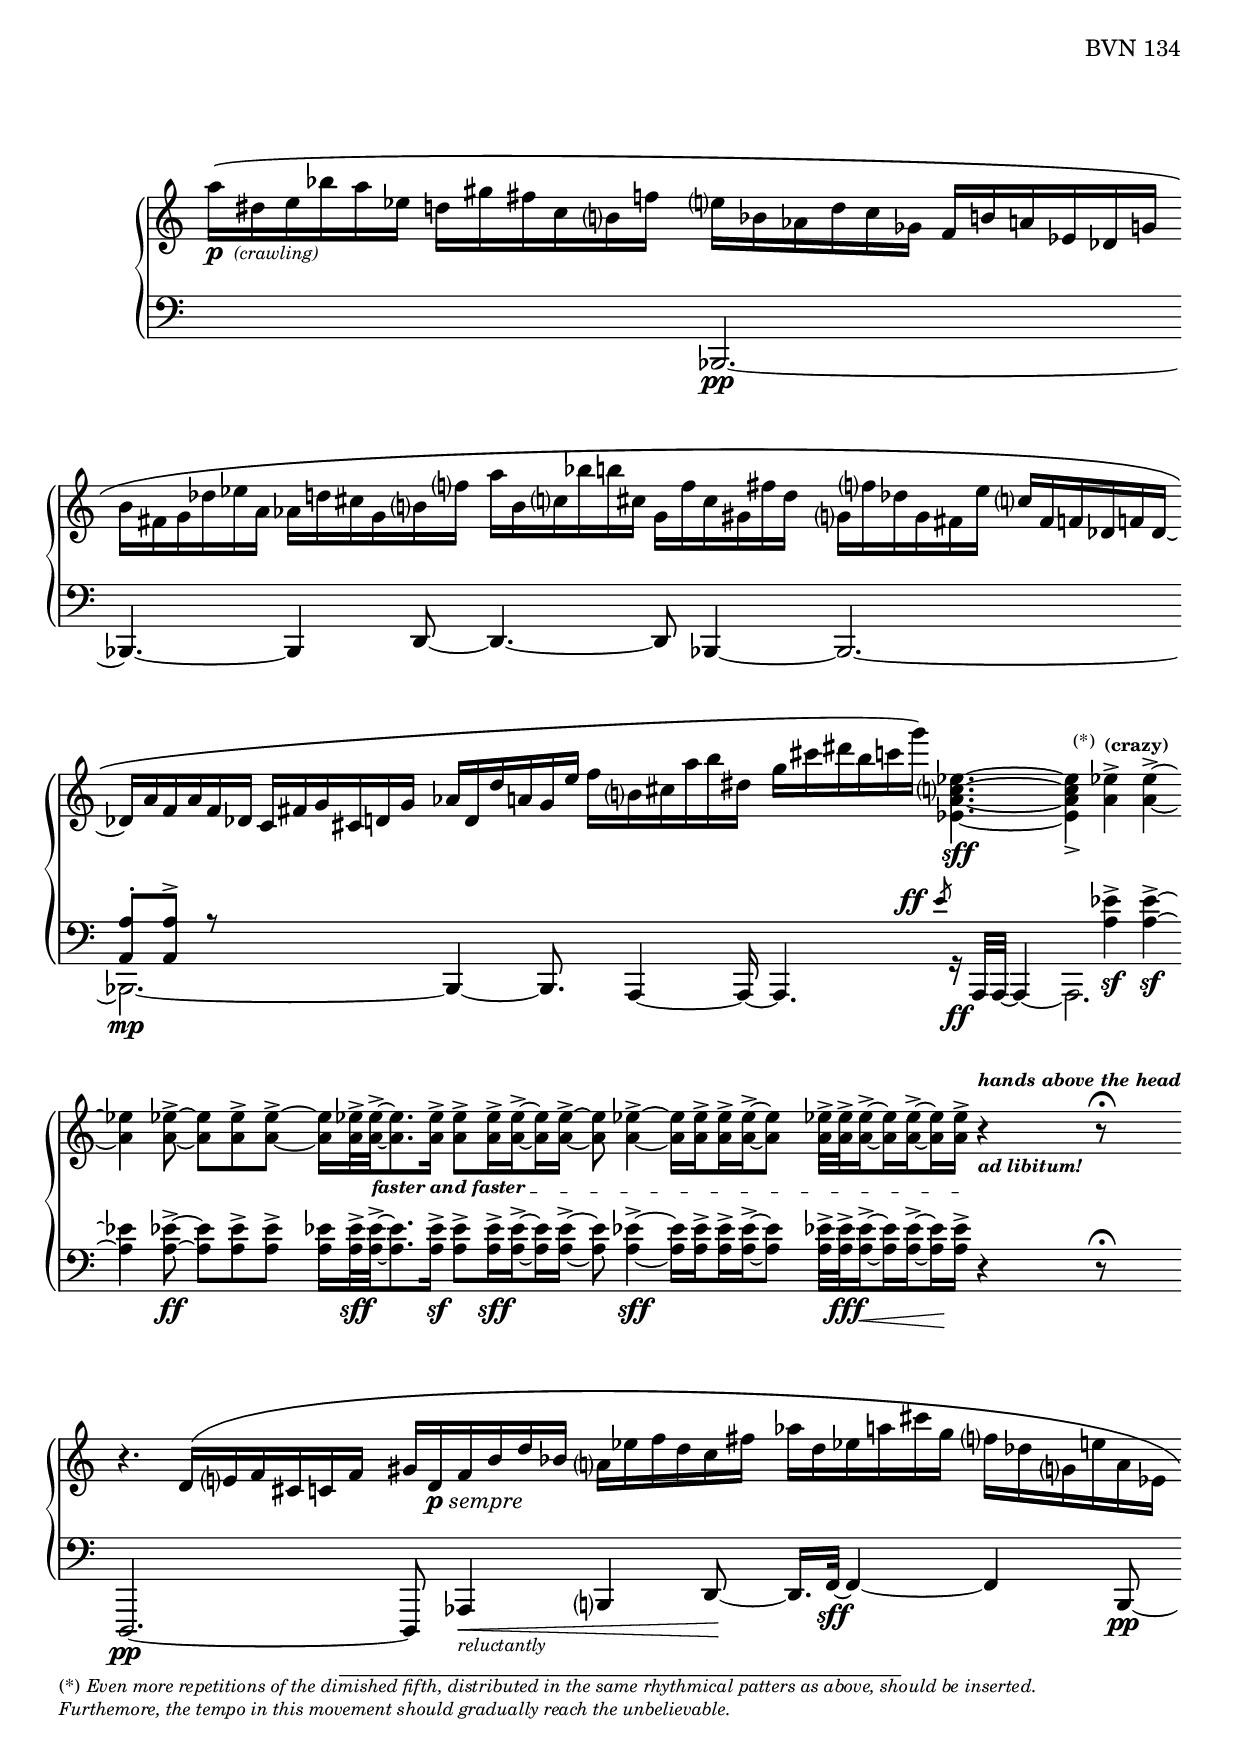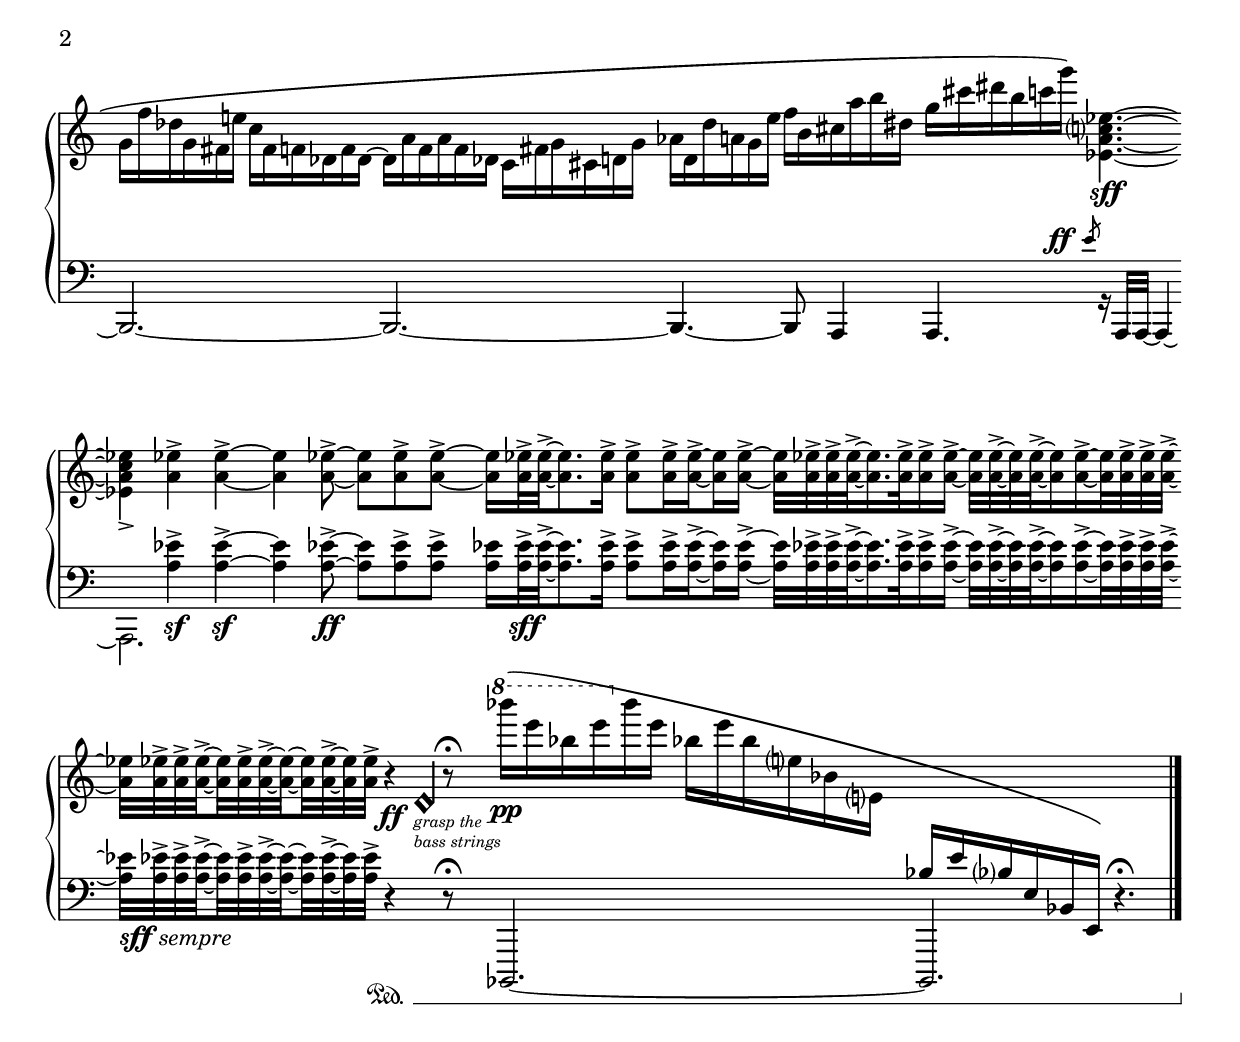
\version "2.23.11"

Global = {
   \key c \major
   \time 3/4
   \override Score.Footnote.annotation-line = ##f
   \override Score.BarLine.transparent = ##t
   \override Score.SpanBar.transparent = ##t
   \set Staff.pedalSustainStyle = #'mixed
}

fasterandfaster = {
   \override TextSpanner.bound-details.left.text = \markup {
      \tiny \bold { "faster and faster " }
   }
}

Upper = \relative c'' {
   \clef treble
   %1
   | a'16[\(-\markup { \dynamic p { \tiny \italic " (crawling)" } }
     dis, e bes' a ees]
     d![ gis fis c b f'!]
   | e[ bes aes d c ges]
     f[ b! a! ees des g ]
   | \stemDown
     b[ fis g des' ees a,]
     aes[ d! cis g b f'!]
   | a[ b, c! bes' b! cis,]
     g[ f' cis gis fis' d]
   %5
   | g,![f'! des g, fis e' ]
     \stemUp
     c[ fis, f! des f! des]~
   | des[ a' f a f des]
     c[ fis g cis, d! g]
   | aes[ d, d' a! g e']
     \stemDown
     f[ b, cis a' b dis,]
   | g[ cis dis b c g']\)
     <ees,, a c ees>4.~\sff
   | <ees a c ees>4_>
     \footnote \markup \tiny "(*)" #'(-0.8 . 3) \markup \tiny \wordwrap {
       (*) \italic {
         "Even more repetitions of the dimished fifth, distributed in the same rhythmical patters as above, should be inserted."
	 \general-align #Y #-1.6
         "Furthemore, the tempo in this movement should gradually reach the unbelievable."
       }
     } Stem
     <a ees'>4^>^\markup \tiny \bold { "(crazy)" }
     <a ees'>4^>~
   %10
   | <a ees'>4
     <a ees'>8~->
     <a ees'>[ <a ees'>-> <a ees'>->~]
   | <a ees'>16[ <a ees'>32->\fasterandfaster
     <a ees'>->~_\startTextSpan
     <a ees'>8. <a ees'>16->]
     \set subdivideBeams = ##t
     \set baseMoment = #(ly:make-moment 1/8)
     <a ees'>8->[ <a ees'>16-> <a ees'>16->~ <a ees'>16 <a ees'>16->]~
   | <a ees'>8 <a ees'>4->~ <a ees'>16[ <a ees'>16-> <a ees'>16-> <a ees'>16->~ <a ees'>8]
   | <a ees'>32->[ <a ees'>32-> <a ees'>16->~ <a ees'>16 <a ees'>16~-> <a ees'>16 <a ees'>16->]_\stopTextSpan
     r4^\markup \tiny \italic \bold { hands above the head }_\markup \tiny \italic \bold { "ad libitum!" }
     \set subdivideBeams = ##f
     r8\fermata
   \break
   | r4. \stemUp d,16\([ e f cis c! f]
   %15
   | gis[ d-\markup { \dynamic p \italic sempre } f b d bes] \stemDown a[ ees' f d c fis]
   | aes[ d, ees a! cis g] f[ des g, e'! a, ees]
   | g[ f' des g, fis e'!] c[fis, f! des f des~]
   | des[ a' f a f des] c[fis g cis, d! g]
   | aes[ d, d' a! g e']
     \stemDown
     f[ b, cis a' b dis,]
   %20
   | g[ cis dis b c g']\)
     <ees,, a c ees>4.~\sff
   | <ees a c ees>4_>
     <a ees'>4^> <a ees'>4^>~
   | <a ees'>4
     <a ees'>8~->
     <a ees'>[ <a ees'>-> <a ees'>->~]
   | <a ees'>16[ <a ees'>32->
     <a ees'>->~
     <a ees'>8. <a ees'>16->]
     \set subdivideBeams = ##t
     \set baseMoment = #(ly:make-moment 1/8)
     <a ees'>8->[ <a ees'>16-> <a ees'>16->~ <a ees'>16 <a ees'>16->]~
     \set subdivideBeams = ##f
   | <a ees'>32[ <a ees'>32-> <a ees'>32-> <a ees'>32->~ <a ees'>16. <a ees'>32-> <a ees'>16-> <a ees'>16->]~
     <a ees'>32[ <a ees'>32->~ <a ees'>32 <a ees'>32->~ <a ees'>16 <a ees'>16->~ <a ees'>32 <a ees'>32-> <a ees'>32-> <a ees'>32->]~
   %25
   | \set subdivideBeams = ##t
     \set baseMoment = #(ly:make-moment 1/8)
     <a ees'>32[ <a ees'>32-> <a ees'>32-> <a ees'>32->~
     <a ees'>32 <a ees'>32-> <a ees'>32->~ <a ees'>32~
     <a ees'>32 <a ees'>32->~ <a ees'>32 <a ees'>32->]
     \set subdivideBeams = ##f
     << { b4\rest\ff b8\rest\fermata }
       \\ { s8
            \stemUp
            \magnifyMusic 1.5 {
              \once \override Stem #'length = #8
              d,4\harmonic-\markup \teeny \italic {
                \column {
                  "grasp the"
                  \general-align #Y #-4
                  "bass strings"
                }
              }
            }
	  } >>
   | \ottava #1
     bes''''16_\pp\([ e, bes e \ottava #0 bes e,] bes[ e bes e, bes e,]
   | \stemUp \change Staff = "lower" {
       \shiftOff
       bes[ e bes e, bes e,]\)
       r4.\fermata
     }
     \change Staff = "upper"
   \override Score.SpanBar.transparent = ##f
   \override Score.BarLine.transparent = ##f
   \fine

% la si do re mi fa sol
%  a b  c  d  e  f  g
}

Lower = \relative c {
   \clef bass
   %1
   | s2 s4
   | << { } \\ { \stemUp bes,2.\pp~ } >>
   | << { } \\ { \stemUp bes4.~ bes4 d8~ } >>
   | << { } \\ { \stemUp d4.~ d8 bes4~ } >>
   %5
   | << { } \\ \stemUp bes2.~ >>
   | << {  <a' a'>8-.[ <a a'>8^>] r8 } \\ { \stemDown bes,2._\mp~ } >>
   | << { } \\ { \stemUp bes4~ bes8.  a4~ a16~ } >>
   | << { s4.
          \override DynamicText.self-alignment-X = #RIGHT
          \override DynamicText.X-offset =
            #(lambda (grob)
               (- (ly:self-alignment-interface::x-aligned-on-self grob)
               1.2))
          \override DynamicLineSpanner.direction = #UP
          \slashedGrace e'''8-\ff
          \revert DynamicText.self-alignment-X
          \revert DynamicText.X-offset
          \revert DynamicLineSpanner.direction
        }
       \\ { \stemUp a,,,4. r16_\ff a32[a32]~ a4~ } >>
   | << { s4 \stemDown <a'' ees'>4\sf-> <a ees'>4\sf->~ } \\ a,,2. >>
   %10
   | << { \stemDown <a'' ees'>4 <a ees'>8~->\ff <a ees'>[ <a ees'>-> <a ees'>->] }
       \\ { } >>
   | <a ees'>16[ <a ees'>32->\sff <a ees'>->~
     <a ees'>8. <a ees'>16->]\sf
     \set subdivideBeams = ##t
     \set baseMoment = #(ly:make-moment 1/8)
     <a ees'>8->[ <a ees'>16->\sff <a ees'>16->~ <a ees'>16 <a ees'>16->]~
   | <a ees'>8 <a ees'>4->~\sff <a ees'>16[ <a ees'>16-> <a ees'>16-> <a ees'>16->~ <a ees'>8]
   | <a ees'>32->[ <a ees'>32->\fff <a ees'>16->~\< <a ees'>16 <a ees'>16~-> <a ees'>16\! <a ees'>16->]
     \set subdivideBeams = ##f
     r4 r8\fermata
   | d,,,2.\pp~
   %15
   | d8 aes'4\<-\markup \tiny { \italic reluctantly } b4 d8~\!
   | d16.[ f32~]\sff f4~ f4 << { } \\ { \stemUp b,8\pp~ } >>
   | << { } \\ { \stemUp b2.~ } >>
   | << { } \\ { \stemUp b2.~ } >>
   | << { } \\ { \stemUp b4.~ b8 a4 } >>
   %20
   | << { s4.
          \override DynamicText.self-alignment-X = #RIGHT
          \override DynamicText.X-offset =
            #(lambda (grob)
               (- (ly:self-alignment-interface::x-aligned-on-self grob)
               1.2))
          \override DynamicLineSpanner.direction = #UP
          \slashedGrace e'''8-\ff
          \revert DynamicText.self-alignment-X
          \revert DynamicText.X-offset
          \revert DynamicLineSpanner.direction
        }
       \\ { \stemUp a,,,4. r16 a32[a32]~ a4~ } >>
   | << { s4 \stemDown <a'' ees'>4\sf-> <a ees'>4\sf->~ } \\ a,,2. >>
   | << { \stemDown <a'' ees'>4 <a ees'>8~->\ff <a ees'>[ <a ees'>-> <a ees'>->] }
       \\ { } >>
   | <a ees'>16[ <a ees'>32->\sff <a ees'>->~
     <a ees'>8. <a ees'>16->]
     \set subdivideBeams = ##t
     \set baseMoment = #(ly:make-moment 1/8)
     <a ees'>8->[ <a ees'>16-> <a ees'>16->~ <a ees'>16 <a ees'>16->]~
     \set subdivideBeams = ##f
   | <a ees'>32[ <a ees'>32-> <a ees'>32-> <a ees'>32->~ <a ees'>16. <a ees'>32-> <a ees'>16-> <a ees'>16->]~
     <a ees'>32[ <a ees'>32->~ <a ees'>32 <a ees'>32->~ <a ees'>16 <a ees'>16->~ <a ees'>32 <a ees'>32-> <a ees'>32-> <a ees'>32->]~
   %25
   | \set subdivideBeams = ##t
     \set baseMoment = #(ly:make-moment 1/8)
     <a ees'>32-\markup \italic { \dynamic sff sempre }[ <a ees'>32-> <a ees'>32-> <a ees'>32->~
     <a ees'>32 <a ees'>32-> <a ees'>32->~ <a ees'>32~
     <a ees'>32 <a ees'>32->~ <a ees'>32 <a ees'>32->]
     \set subdivideBeams = ##f
     r4\sustainOn r8\fermata
   | bes,,,2.~
   | bes2.

   \override Score.SpanBar.transparent = ##f
   \override Score.BarLine.transparent = ##f
   \fine

% la si do re mi fa sol
%  a b  c  d  e  f  g
}

\score {
  \new PianoStaff
  <<
    \accidentalStyle Score.piano-cautionary
    \new Staff = "upper" {
      \Global
      \Upper
    }
    \new Staff = "lower" {
      \Global
      \Lower
    }
  >>
  \header {
    composer = "Rued Langgaard"
    %opus = "BVN 134"
    % workaround to insert some vertical space after the opus
    opus = \markup {
             \column {
               \line { "BVN 134" }
               \line { " " }
               \line { " " }
               \line { " " }
             }
           }
    subtitle = "Forficula auricularia"
    subsubtitle = "(Earwig)"
    title = \markup {
       %\override #'(font-name . "TeX Gyre Schola") {
       "I"
       %}
    }
  }
  \layout {
    \context { \Score
      \omit BarNumber
      \omit TimeSignature
    }
  }
  \midi {
    \tempo 4 = 40
  }
}
